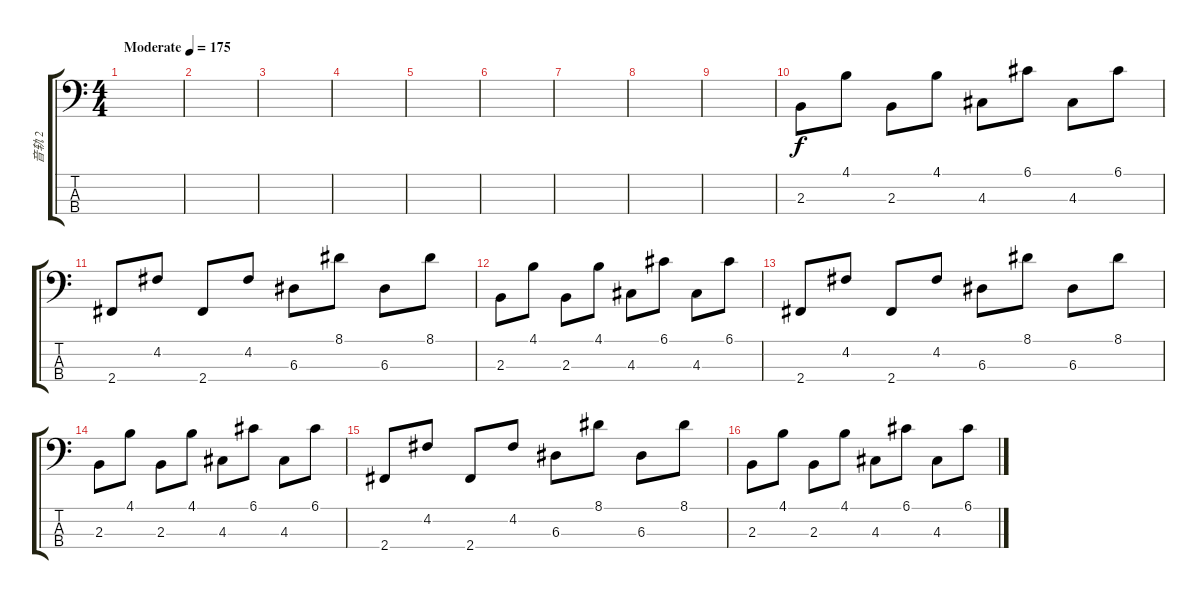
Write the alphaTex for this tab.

\track ("音轨 2" "音轨 2") {instrument electricbassfinger}
\staff {score tabs}
\tuning (G2 D2 A1 E1) {hide}
\ts (4 4)
\tempo (175 "Moderate")
\clef f4
\ks c
|
|
|
|
|
|
|
|
|
2.3.8 4.1.8 2.3.8 4.1.8 4.3.8 6.1.8 4.3.8 6.1.8 |
2.4.8 4.2.8 2.4.8 4.2.8 6.3.8 8.1.8 6.3.8 8.1.8 |
2.3.8 4.1.8 2.3.8 4.1.8 4.3.8 6.1.8 4.3.8 6.1.8 |
2.4.8 4.2.8 2.4.8 4.2.8 6.3.8 8.1.8 6.3.8 8.1.8 |
2.3.8 4.1.8 2.3.8 4.1.8 4.3.8 6.1.8 4.3.8 6.1.8 |
2.4.8 4.2.8 2.4.8 4.2.8 6.3.8 8.1.8 6.3.8 8.1.8 |
2.3.8 4.1.8 2.3.8 4.1.8 4.3.8 6.1.8 4.3.8 6.1.8
